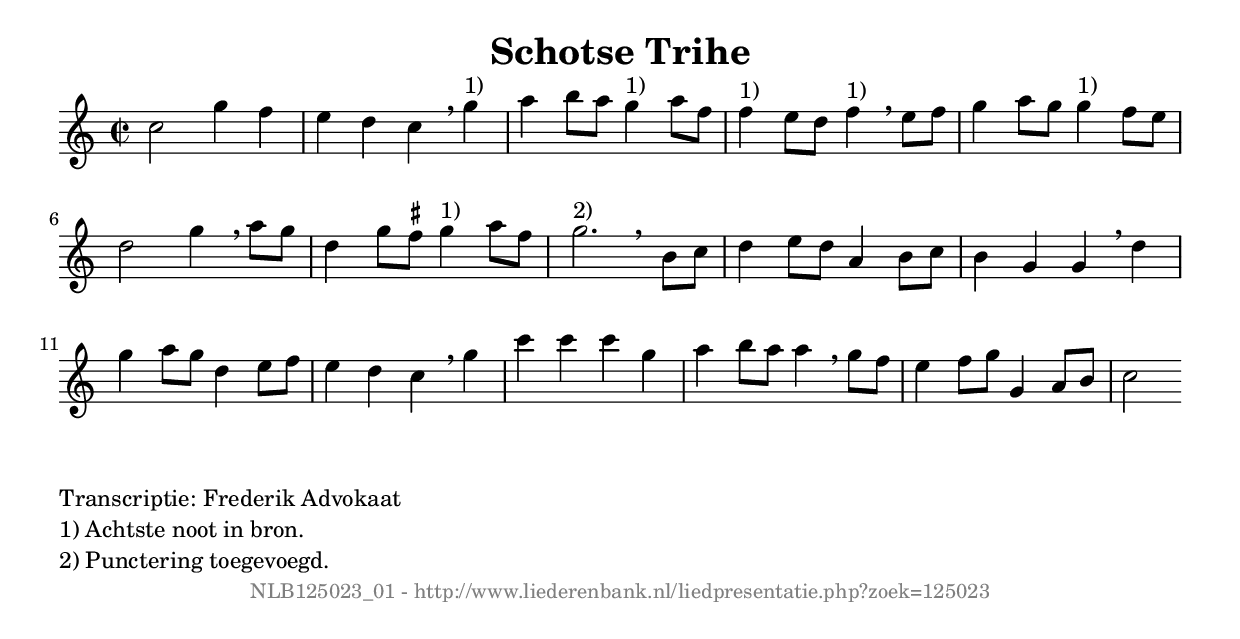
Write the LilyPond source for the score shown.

%
% produced by wce2krn 1.64 (7 June 2014)
%
\version"2.16"
#(append! paper-alist '(("long" . (cons (* 210 mm) (* 2000 mm)))))
#(set-default-paper-size "long")
sb = {\breathe}
mBreak = {\breathe }
bBreak = {\breathe }
x = {\once\override NoteHead #'style = #'cross }
gl=\glissando
itime={\override Staff.TimeSignature #'stencil = ##f }
ficta = {\once\set suggestAccidentals = ##t}
fine = {\once\override Score.RehearsalMark #'self-alignment-X = #1 \mark \markup {\italic{Fine}}}
dc = {\once\override Score.RehearsalMark #'self-alignment-X = #1 \mark \markup {\italic{D.C.}}}
dcf = {\once\override Score.RehearsalMark #'self-alignment-X = #1 \mark \markup {\italic{D.C. al Fine}}}
dcc = {\once\override Score.RehearsalMark #'self-alignment-X = #1 \mark \markup {\italic{D.C. al Coda}}}
ds = {\once\override Score.RehearsalMark #'self-alignment-X = #1 \mark \markup {\italic{D.S.}}}
dsf = {\once\override Score.RehearsalMark #'self-alignment-X = #1 \mark \markup {\italic{D.S. al Fine}}}
dsc = {\once\override Score.RehearsalMark #'self-alignment-X = #1 \mark \markup {\italic{D.S. al Coda}}}
pv = {\set Score.repeatCommands = #'((volta "1"))}
sv = {\set Score.repeatCommands = #'((volta "2"))}
tv = {\set Score.repeatCommands = #'((volta "3"))}
qv = {\set Score.repeatCommands = #'((volta "4"))}
xv = {\set Score.repeatCommands = #'((volta #f))}
\header{ tagline = ""
title = "Schotse Trihe"
}
\score {{
\key c \major
\relative g'
{
\set melismaBusyProperties = #'()
\time 2/2
\tempo 4=120
\override Score.MetronomeMark #'transparent = ##t
\override Score.RehearsalMark #'break-visibility = #(vector #t #t #f)
c2 g'4 f e d c4 \sb g'4^"1)" a4 b8 a g4^"1)" a8 f8 f4^"1)" e8 d8 f4^"1)" \mBreak
e8 f8 g4 a8 g g4^"1)" f8 e d2 g4 \sb a8 g d4 g8 \ficta fis g4^"1)" a8 \ficta fis g2.^"2)" \bar ":|:" \bBreak
b,8 c | d4 e8 d a4 b8 c b4 g g \sb d' g a8 g d4 e8 f e4 d c \mBreak
g'4 c c c g a b8 a a4 \sb g8 f e4 f8 g g,4 a8 b c2 \bar ":|"
 }}
 \midi { }
 \layout {
            indent = 0.0\cm
}
}
\markup { \wordwrap-string #" 
Transcriptie: Frederik Advokaat

1) Achtste noot in bron.

2) Punctering toegevoegd.
"}
\markup { \vspace #0 } \markup { \with-color #grey \fill-line { \center-column { \smaller "NLB125023_01 - http://www.liederenbank.nl/liedpresentatie.php?zoek=125023" } } }
